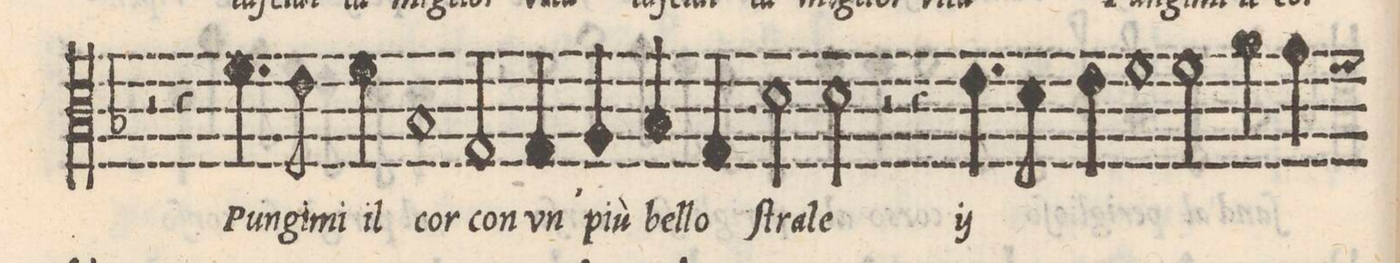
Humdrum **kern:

**kern	**text
*I"QVINTO	*
*clefC3	*
*k[b-]	*
*met(c)	*
*M2/1	*
2r	.
4r	.
4.fny\	Pun-
8e\	-gi-
4f\	-mi_il
1B-/	cor
=22-	=22-
2G/	con
4G/	vn
4A/	più
4B-/	bel-
4G/	-lo
=23-	=23-
2d\	ſtra-
2d\	-le
2r	.
4r	.
*	*ij
4.e\	Pun-
=24-	=24-
8d\	-gi-
4e\	-mi_il
1f\	cor
2f\	con
=25-	=25-
4a\	vn
4g\	più
*-	*-
